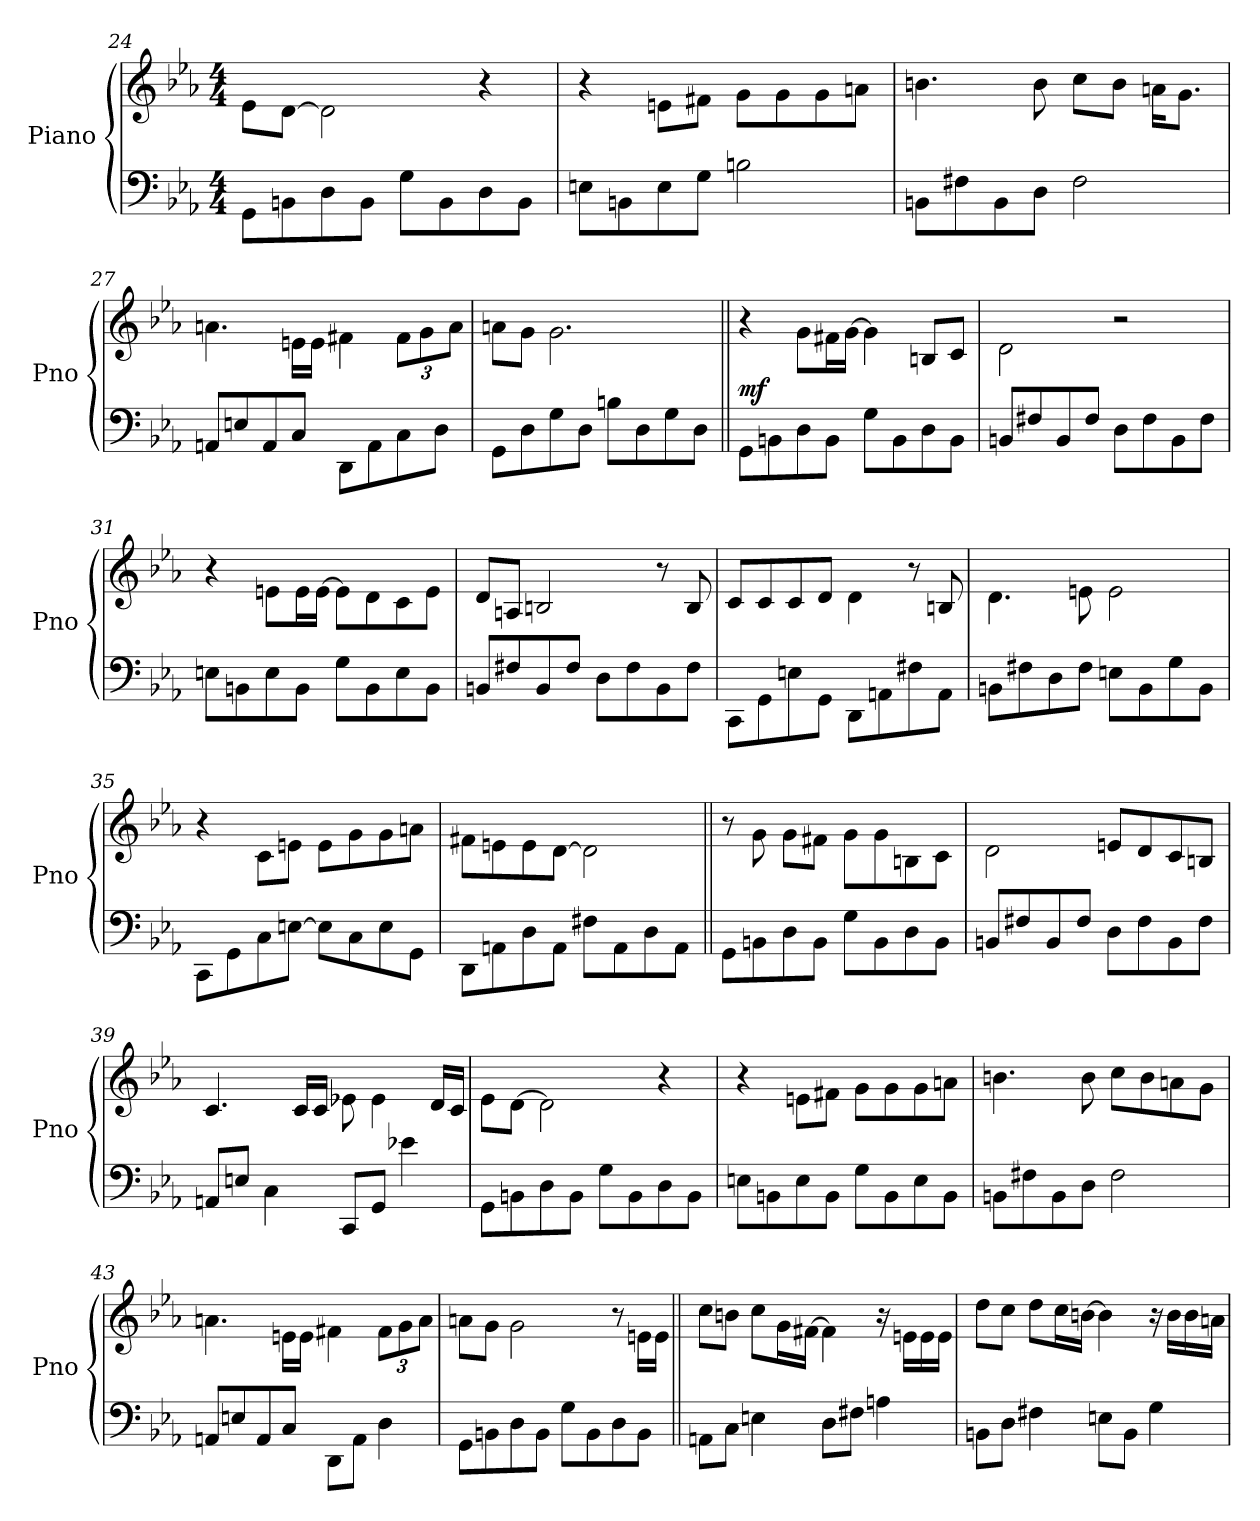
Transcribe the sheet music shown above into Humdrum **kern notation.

**kern	**dynam	**kern
*part2	*part2	*part1
*staff2	*staff2	*staff1
*I"Piano	*	*I"Piano
*I'Pno	*	*I'Pno
!!LO:LB:g=z
*clefF4	*	*clefG2
*k[b-e-a-]	*	*k[b-e-a-]
*M4/4	*	*M4/4
=24	=24	=24
8GG\L	.	8e-\L
8BBn\	.	[8d\J
8D\	.	2d\]
8BB\J	.	.
8G\L	.	.
8BB\	.	.
8D\	.	4r
8BB\J	.	.
=25	=25	=25
8En\L	.	4r
8BBn\	.	.
8E\	.	8en\L
8G\J	.	8f#X\J
2Bn\	.	8g\L
.	.	8g\
.	.	8g\
.	.	8an\J
=26	=26	=26
8BBn\L	.	4.bn\
8F#X\	.	.
8BB\	.	.
8D\J	.	8b\
2F#\	.	8cc\L
.	.	8b\J
.	.	16an\KL
.	.	8.g\J
=27	=27	=27
8AAn/L	.	4.an\
8En/	.	.
8AA/	.	.
8C/J	.	16en\LL
.	.	16e\JJ
8DD\L	.	4f#X\
8AA\	.	.
8C\	.	12f#\L
.	.	12g\
8D\J	.	.
.	.	12a\J
!!LO:LB:g=z
=28	=28	=28
8GG\L	.	8an\L
8D\	.	8g\J
8G\	.	2.g\
8D\J	.	.
8Bn\L	.	.
8D\	.	.
8G\	.	.
8D\J	.	.
=29||	=29||	=29||
!	!LO:DY:a	!
8GG\L	mf	4r
8BBn\	.	.
8D\	.	8g\L
8BB\J	.	16f#X\L
.	.	[16g\JJ
8G\L	.	4g\]
8BB\	.	.
8D\	.	8Bn/L
8BB\J	.	8c/J
=30	=30	=30
8BBn/L	.	2d\
8F#X/	.	.
8BB/	.	.
8F#/J	.	.
8D\L	.	2r
8F#\	.	.
8BB\	.	.
8F#\J	.	.
=31	=31	=31
8En\L	.	4r
8BBn\	.	.
8E\	.	8en\L
8BB\J	.	16e\L
.	.	[16e\JJ
8G\L	.	8e\L]
8BB\	.	8d\
8E\	.	8c\
8BB\J	.	8e\J
!!LO:LB:g=z
=32	=32	=32
8BBn/L	.	8d/L
8F#X/	.	8An/J
8BB/	.	2Bn/
8F#/J	.	.
8D\L	.	.
8F#\	.	.
8BB\	.	8r
8F#\J	.	8B/
=33	=33	=33
8CC\L	.	8c/L
8GG\	.	8c/
8En\	.	8c/
8GG\J	.	8d/J
8DD\L	.	4d\
8AAn\	.	.
8F#X\	.	8r
8AA\J	.	8Bn/
=34	=34	=34
8BBn\L	.	4.d\
8F#X\	.	.
8D\	.	.
8F#\J	.	8en\
8En\L	.	2e\
8BB\	.	.
8G\	.	.
8BB\J	.	.
=35	=35	=35
8CC\L	.	4r
8GG\	.	.
8C\	.	8c\L
[8En\J	.	8en\J
8E\L]	.	8e\L
8C\	.	8g\
8E\	.	8g\
8GG\J	.	8an\J
!!LO:LB:g=z
=36	=36	=36
8DD\L	.	8f#X\L
8AAn\	.	8en\
8D\	.	8e\
8AA\J	.	[8d\J
8F#X\L	.	2d\]
8AA\	.	.
8D\	.	.
8AA\J	.	.
=37||	=37||	=37||
8GG\L	.	8r
8BBn\	.	8g\
8D\	.	8g\L
8BB\J	.	8f#X\J
8G\L	.	8g\L
8BB\	.	8g\
8D\	.	8Bn\
8BB\J	.	8c\J
=38	=38	=38
8BBn/L	.	2d\
8F#X/	.	.
8BB/	.	.
8F#/J	.	.
8D\L	.	8en/L
8F#\	.	8d/
8BB\	.	8c/
8F#\J	.	8Bn/J
!!LO:PB:g=z
=39	=39	=39
8AAn/L	.	4.c/
8En/J	.	.
4C\	.	.
.	.	16c/LL
.	.	16c/JJ
8CC/L	.	8e-X\
8GG/J	.	4e-\
4e-X\	.	.
.	.	16d/LL
.	.	16c/JJ
=40	=40	=40
8GG\L	.	8e-\L
8BBn\	.	[8d\J
8D\	.	2d\]
8BB\J	.	.
8G\L	.	.
8BB\	.	.
8D\	.	4r
8BB\J	.	.
=41	=41	=41
8En\L	.	4r
8BBn\	.	.
8E\	.	8en\L
8BB\J	.	8f#X\J
8G\L	.	8g\L
8BB\	.	8g\
8E\	.	8g\
8BB\J	.	8an\J
!!LO:LB:g=z
=42	=42	=42
8BBn\L	.	4.bn\
8F#X\	.	.
8BB\	.	.
8D\J	.	8b\
2F#\	.	8cc\L
.	.	8b\
.	.	8an\
.	.	8g\J
=43	=43	=43
8AAn/L	.	4.an\
8En/	.	.
8AA/	.	.
8C/J	.	16en\LL
.	.	16e\JJ
8DD\L	.	4f#X\
8AA\J	.	.
4D\	.	12f#\L
.	.	12g\
.	.	12a\J
=44	=44	=44
8GG\L	.	8an\L
8BBn\	.	8g\J
8D\	.	2g\
8BB\J	.	.
8G\L	.	.
8BB\	.	.
8D\	.	8r
8BB\J	.	16en\LL
.	.	16e\JJ
!!LO:LB:g=z
=45||	=45||	=45||
8AAn\L	.	8cc\L
8C\J	.	8bn\J
4En\	.	8cc\L
.	.	16g\L
.	.	[16f#X\JJ
8D\L	.	4f#\]
8F#X\J	.	.
4An\	.	16r
.	.	16en\LL
.	.	16e\
.	.	16e\JJ
=46	=46	=46
8BBn\L	.	8dd\L
8D\J	.	8cc\J
4F#X\	.	8dd\L
.	.	16cc\L
.	.	[16bn\JJ
8En\L	.	4b\]
8BB\J	.	.
4G\	.	16r
.	.	16b\LL
.	.	16b\
.	.	16an\JJ
=	=	=
*-	*-	*-
